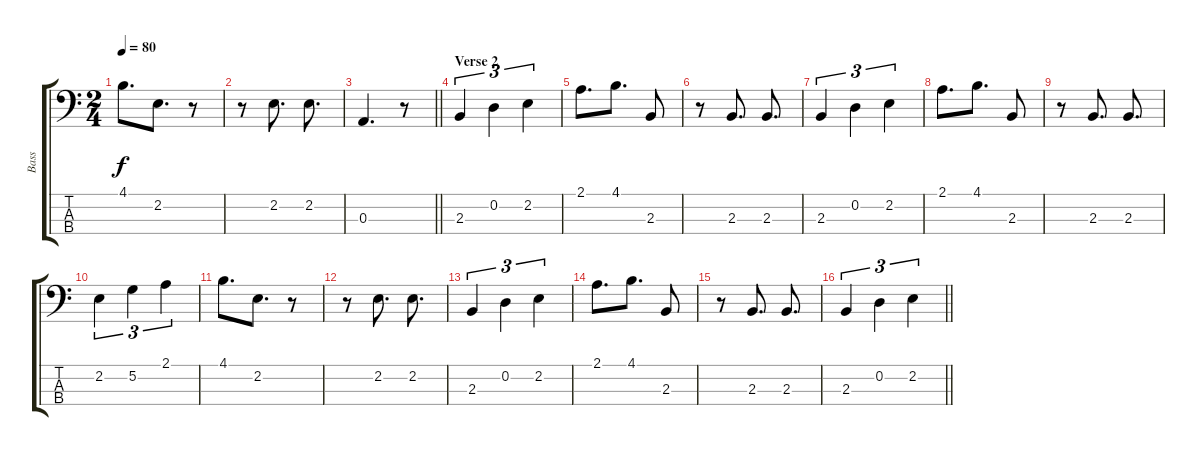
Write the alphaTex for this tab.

\track ("Bass" "Bass") {solo instrument electricbassfinger}
\staff {score tabs}
\tuning (G2 D2 A1 E1) {hide}
\ts (2 4)
\tempo 80
\clef f4
\ks c
4.1.8{d dy f} 2.2.8{d} r.8 |
r.8 2.2.8{d} 2.2.8{d} |
\barLineRight lightlight
0.3.4{d} r.8 |
\section ("" "Verse 2")
2.3.4{tu (3 2)} 0.2.4{tu (3 2)} 2.2.4{tu (3 2)} |
2.1.8{d} 4.1.8{d} 2.3.8 |
r.8 2.3.8{d} 2.3.8{d} |
2.3.4{tu (3 2)} 0.2.4{tu (3 2)} 2.2.4{tu (3 2)} |
2.1.8{d} 4.1.8{d} 2.3.8 |
r.8 2.3.8{d} 2.3.8{d} |
2.2.4{tu (3 2)} 5.2.4{tu (3 2)} 2.1.4{tu (3 2)} |
4.1.8{d} 2.2.8{d} r.8 |
r.8 2.2.8{d} 2.2.8{d} |
2.3.4{tu (3 2)} 0.2.4{tu (3 2)} 2.2.4{tu (3 2)} |
2.1.8{d} 4.1.8{d} 2.3.8 |
r.8 2.3.8{d} 2.3.8{d} |
\barLineRight lightlight
2.3.4{tu (3 2)} 0.2.4{tu (3 2)} 2.2.4{tu (3 2)}
